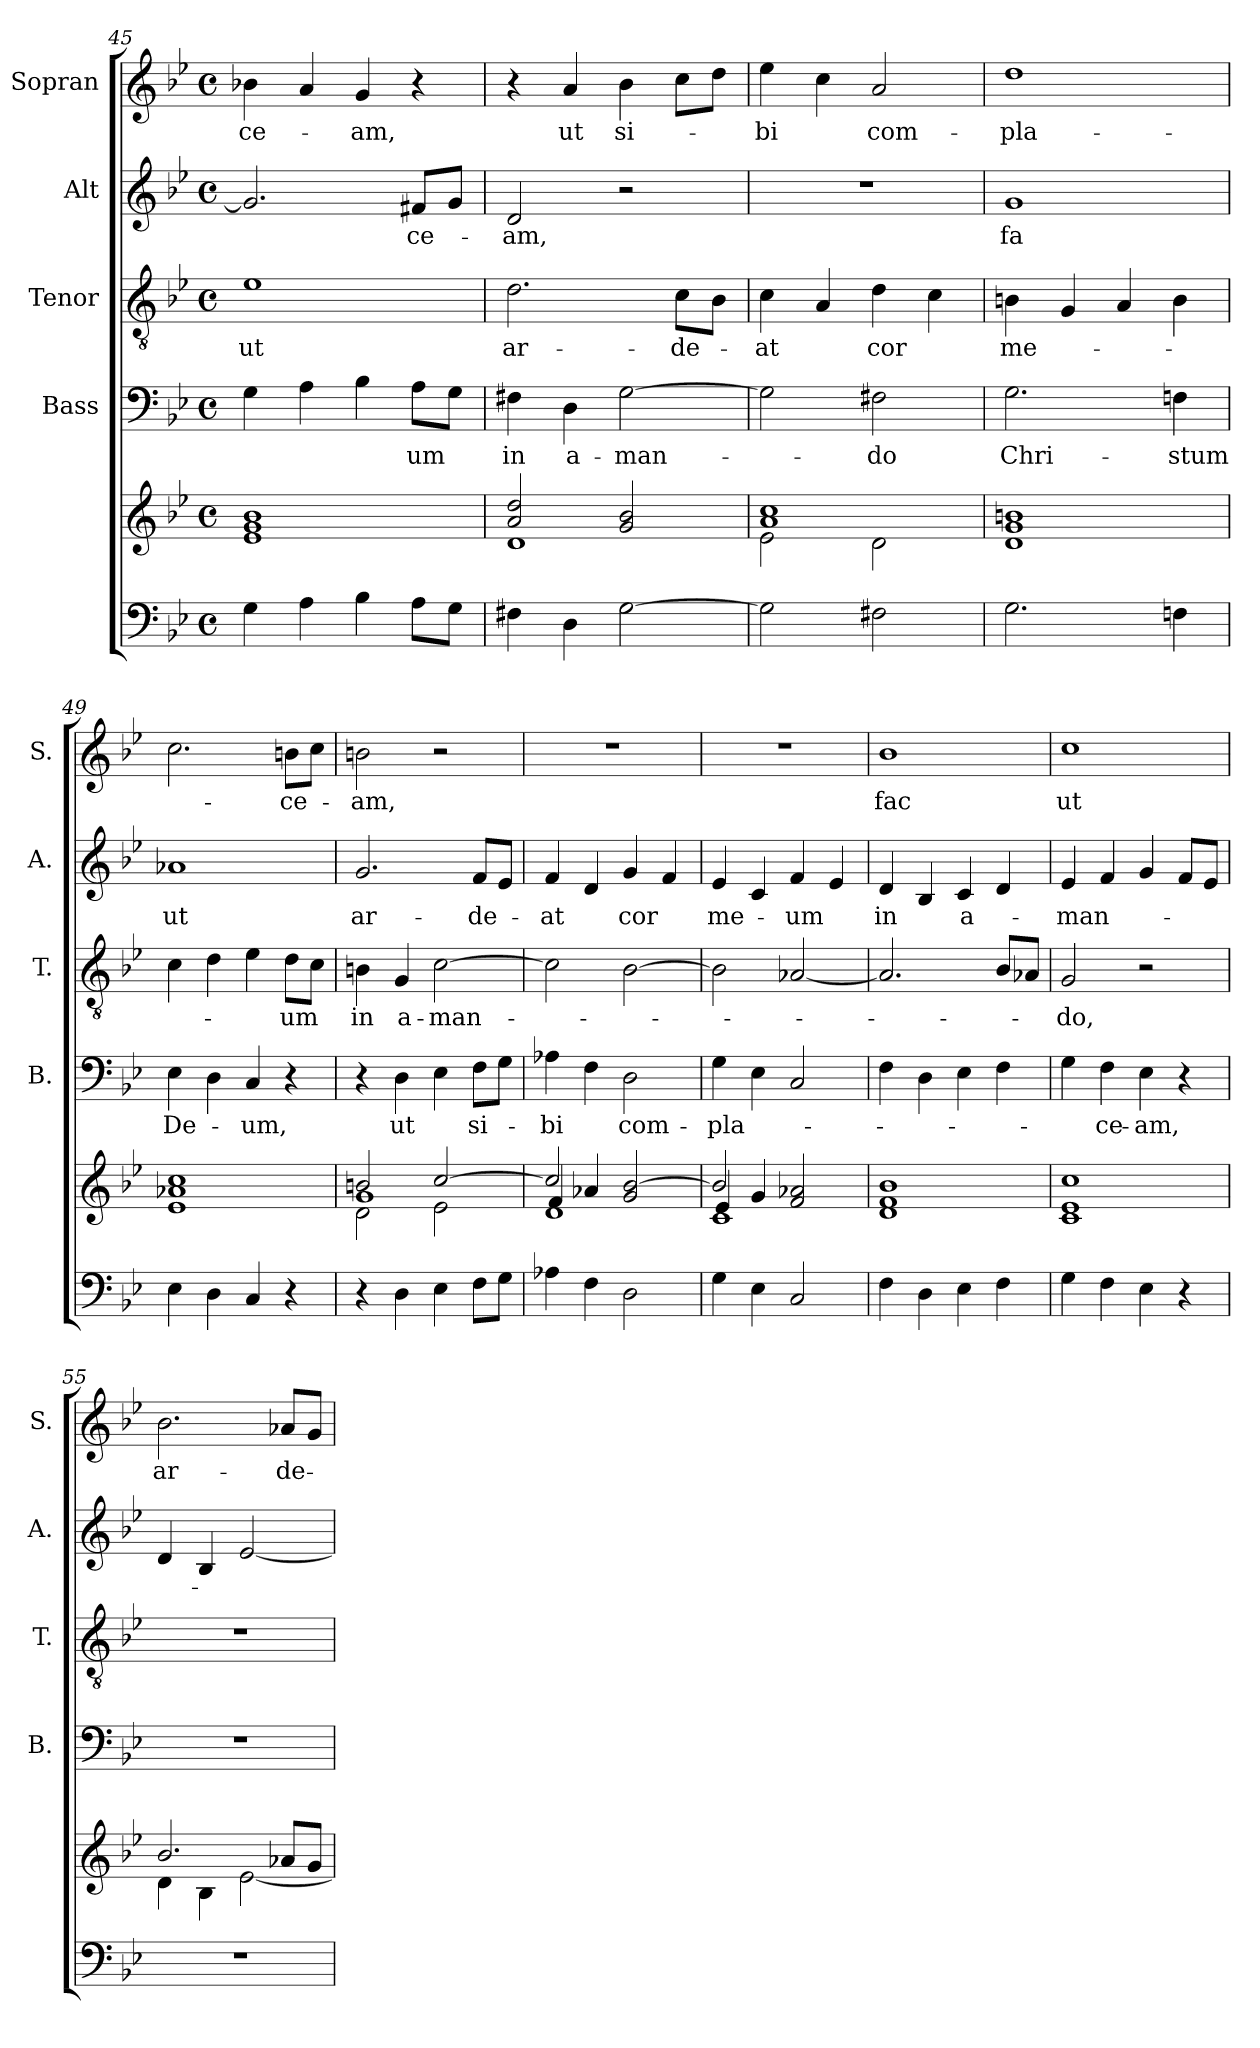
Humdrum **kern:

**kern	**kern	**kern	**text	**kern	**text	**kern	**text	**kern	**text
*part5	*part5	*part4	*part4	*part3	*part3	*part2	*part2	*part1	*part1
*staff6	*staff5	*staff4	*staff4	*staff3	*staff3	*staff2	*staff2	*staff1	*staff1
*	*	*I"Bass	*	*I"Tenor	*	*I"Alt	*	*I"Sopran	*
*	*	*I'B.	*	*I'T.	*	*I'A.	*	*I'S.	*
*clefF4	*clefG2	*clefF4	*	*clefGv2	*	*clefG2	*	*clefG2	*
*k[b-e-]	*k[b-e-]	*k[b-e-]	*	*k[b-e-]	*	*k[b-e-]	*	*k[b-e-]	*
*B-:	*B-:	*B-:	*	*B-:	*	*B-:	*	*B-:	*
*M4/4	*M4/4	*M4/4	*	*M4/4	*	*M4/4	*	*M4/4	*
*met(c)	*met(c)	*met(c)	*	*met(c)	*	*met(c)	*	*met(c)	*
=45	=45	=45	=45	=45	=45	=45	=45	=45	=45
!	!	!	!	!	!LO:LY:b	!	!	!	!LO:LY:b
4G\	1e- 1g 1b-	4G\	.	1e-	ut	2.g/]	.	4b-X\	-ce-
4A\	.	4A\	.	.	.	.	.	4a/	.
!	!	!	!	!	!	!	!	!	!LO:LY:b
4B-\	.	4B-\	.	.	.	.	.	4g/	-am,
!	!	!	!LO:LY:b	!	!	!	!LO:LY:b	!	!
8A\L	.	8A\L	-um	.	.	8f#X/L	-ce-	4r	.
8G\J	.	8G\J	.	.	.	8g/J	.	.	.
=46	=46	=46	=46	=46	=46	=46	=46	=46	=46
*	*^	*	*	*	*	*	*	*	*
!	!	!	!	!LO:LY:b	!	!LO:LY:b	!	!LO:LY:b	!	!
4F#X\	2a/ 2dd/	1d	4F#X\	in	2.d\	ar-	2d/	-am,	4r	.
!	!	!	!	!LO:LY:b	!	!	!	!	!	!LO:LY:b
4D\	.	.	4D\	a-	.	.	.	.	4a/	ut
!	!	!	!	!LO:LY:b	!	!	!	!	!	!LO:LY:b
[2G\	2g/ 2b-/	.	[2G\	-man-	.	.	2r	.	4b-\	si-
!	!	!	!	!	!	!LO:LY:b	!	!	!	!
.	.	.	.	.	8c\L	-de-	.	.	8cc\L	.
.	.	.	.	.	8B-\J	.	.	.	8dd\J	.
=47	=47	=47	=47	=47	=47	=47	=47	=47	=47	=47
!	!	!	!	!	!	!LO:LY:b	!	!	!	!LO:LY:b
2G\]	1a 1cc	2e-\	2G\]	.	4c\	-at	1r	.	4ee-\	-bi
.	.	.	.	.	4A/	.	.	.	4cc\	.
!	!	!	!	!LO:LY:b	!	!LO:LY:b	!	!	!	!LO:LY:b
2F#X\	.	2d\	2F#X\	-do	4d\	cor	.	.	2a/	com-
.	.	.	.	.	4c\	.	.	.	.	.
!!LO:PB:g=z
=48	=48	=48	=48	=48	=48	=48	=48	=48	=48	=48
!	!	!	!	!LO:LY:b	!	!LO:LY:b	!	!LO:LY:b	!	!LO:LY:b
2.G\	1g 1bn	1d	2.G\	Chri-	4Bn\	me-	1g	fa	1dd	-pla-
.	.	.	.	.	4G/	.	.	.	.	.
.	.	.	.	.	4A/	.	.	.	.	.
!	!	!	!	!LO:LY:b	!	!	!	!	!	!
4Fn\	.	.	4Fn\	-stum	4B\	.	.	.	.	.
=49	=49	=49	=49	=49	=49	=49	=49	=49	=49	=49
!	!	!	!	!LO:LY:b	!	!	!	!LO:LY:b	!	!
4E-\	1a-X 1cc	1e-	4E-\	De-	4c\	.	1a-X	ut	2.cc\	.
4D\	.	.	4D\	.	4d\	.	.	.	.	.
!	!	!	!	!LO:LY:b	!	!	!	!	!	!
4C/	.	.	4C/	-um,	4e-\	.	.	.	.	.
!	!	!	!	!	!	!LO:LY:b	!	!	!	!LO:LY:b
4r	.	.	4r	.	8d\L	-um	.	.	8bn\L	-ce-
.	.	.	.	.	8c\J	.	.	.	8cc\J	.
=50	=50	=50	=50	=50	=50	=50	=50	=50	=50	=50
*	*	*^	*	*	*	*	*	*	*	*
!	!	!	!	!	!	!	!LO:LY:b	!	!LO:LY:b	!	!LO:LY:b
4r	2bn/	2d\	1g	4r	.	4Bn\	in	2.g/	ar-	2bn\	-am,
!	!	!	!	!	!LO:LY:b	!	!LO:LY:b	!	!	!	!
4D\	.	.	.	4D\	ut	4G/	a-	.	.	.	.
!	!	!	!	!	!	!	!LO:LY:b	!	!	!	!
4E-\	[>2cc/	2e-\	.	4E-\	.	[2c\	-man-	.	.	2r	.
!	!	!	!	!	!LO:LY:b	!	!	!	!LO:LY:b	!	!
8F\L	.	.	.	8F\L	si-	.	.	8f/L	-de-	.	.
8G\J	.	.	.	8G\J	.	.	.	8e-/J	.	.	.
=51	=51	=51	=51	=51	=51	=51	=51	=51	=51	=51	=51
!	!	!	!	!	!LO:LY:b	!	!	!	!LO:LY:b	!	!
4A-X\	2cc/]	1d	4f/	4A-X\	-bi	2c\]	.	4f/	-at	1r	.
4F\	.	.	4a-X/	4F\	.	.	.	4d/	.	.	.
!	!	!	!	!	!LO:LY:b	!	!	!	!LO:LY:b	!	!
2D\	2g/ [>2b-/	.	2ryy	2D\	com-	[2B-\	.	4g/	cor	.	.
.	.	.	.	.	.	.	.	4f/	.	.	.
=52	=52	=52	=52	=52	=52	=52	=52	=52	=52	=52	=52
!	!	!	!	!	!LO:LY:b	!	!	!	!LO:LY:b	!	!
4G\	2b-/]	1c	4e-/	4G\	-pla-	2B-\]	.	4e-/	me-	1r	.
4E-\	.	.	4g/	4E-\	.	.	.	4c/	.	.	.
!	!	!	!	!	!	!	!	!	!LO:LY:b	!	!
2C/	2f/ 2a-X/	.	2ryy	2C/	.	[2A-X/	.	4f/	-um	.	.
.	.	.	.	.	.	.	.	4e-/	.	.	.
*	*	*v	*v	*	*	*	*	*	*	*	*
=53	=53	=53	=53	=53	=53	=53	=53	=53	=53	=53
!	!	!	!	!	!	!	!	!LO:LY:b	!	!LO:LY:b
4F\	1f 1b-	1d	4F\	.	2.A-/]	.	4d/	in	1b-	fac
4D\	.	.	4D\	.	.	.	4B-/	.	.	.
!	!	!	!	!	!	!	!	!LO:LY:b	!	!
4E-\	.	.	4E-\	.	.	.	4c/	a-	.	.
4F\	.	.	4F\	.	8B-/L	.	4d/	.	.	.
.	.	.	.	.	8A-X/J	.	.	.	.	.
*	*v	*v	*	*	*	*	*	*	*	*
!!LO:LB:g=z
=54	=54	=54	=54	=54	=54	=54	=54	=54	=54
!	!	!	!	!	!LO:LY:b	!	!LO:LY:b	!	!LO:LY:b
4G\	1c 1e- 1cc	4G\	.	2G/	-do,	4e-/	-man-	1cc	ut
!	!	!	!LO:LY:b	!	!	!	!	!	!
4F\	.	4F\	-ce-	.	.	4f/	.	.	.
!	!	!	!LO:LY:b	!	!	!	!	!	!
4E-\	.	4E-\	-am,	2r	.	4g/	.	.	.
4r	.	4r	.	.	.	8f/L	.	.	.
.	.	.	.	.	.	8e-/J	.	.	.
=55	=55	=55	=55	=55	=55	=55	=55	=55	=55
*	*^	*	*	*	*	*	*	*	*
!	!	!	!	!	!	!	!	!	!	!LO:LY:b
1r	2.b-/	4d\	1r	.	1r	.	4d/	.	2.b-\	ar-
.	.	4B-\	.	.	.	.	4B-/	.	.	.
.	.	[<2e-\	.	.	.	.	[2e-/	.	.	.
!	!	!	!	!	!	!	!	!	!	!LO:LY:b
.	8a-X/L	.	.	.	.	.	.	.	8a-X/L	-de-
.	8g/J	.	.	.	.	.	.	.	8g/J	.
*	*v	*v	*	*	*	*	*	*	*	*
=	=	=	=	=	=	=	=	=	=
*-	*-	*-	*-	*-	*-	*-	*-	*-	*-
